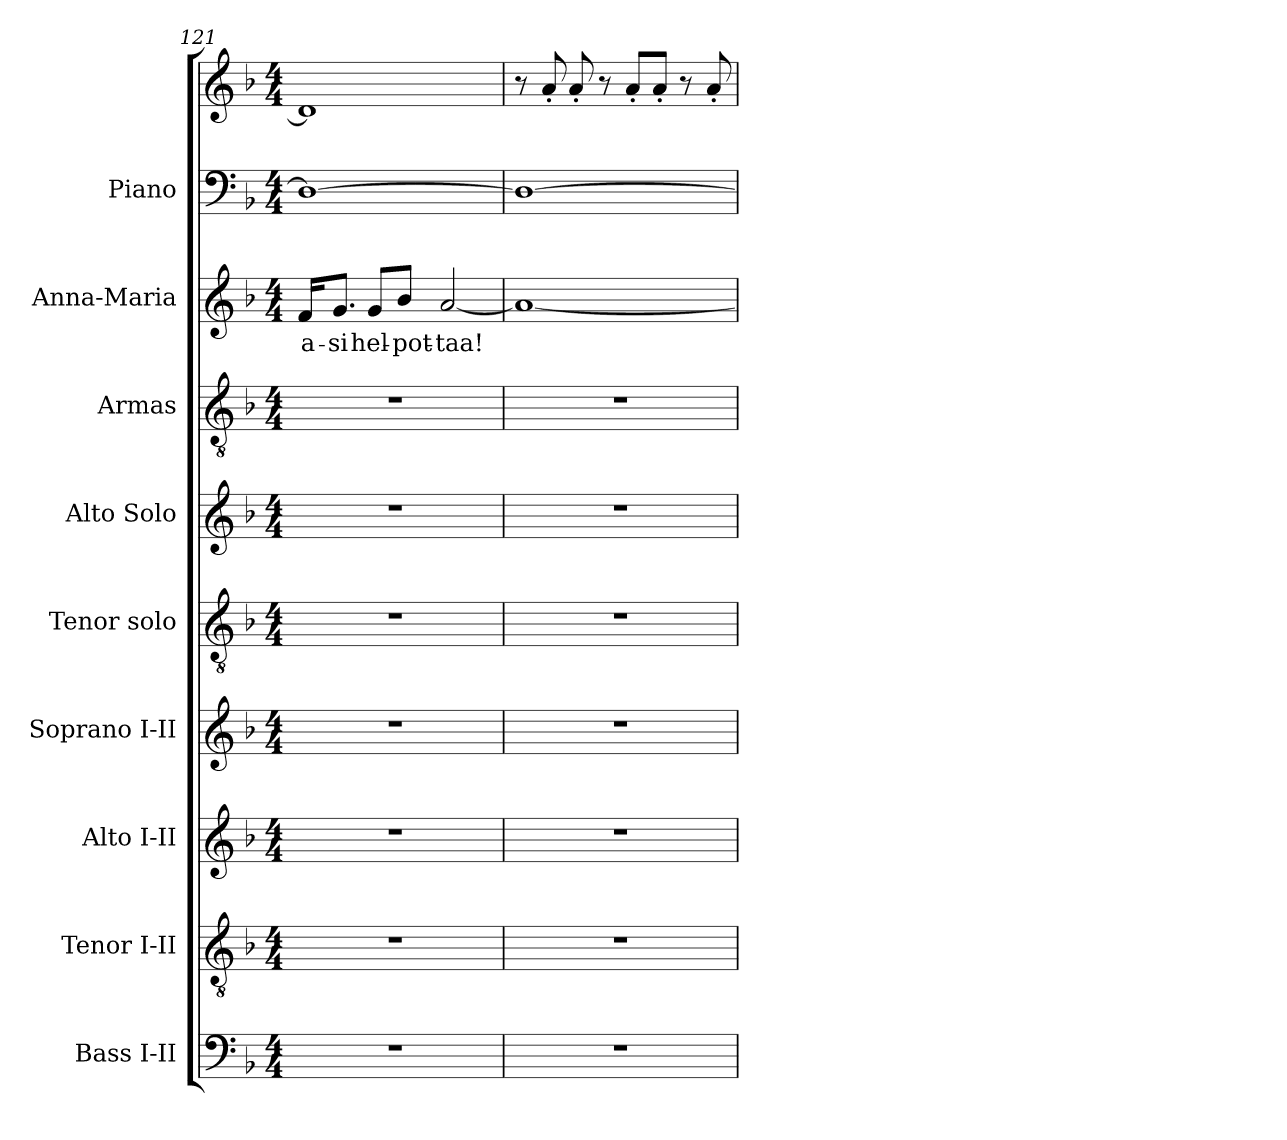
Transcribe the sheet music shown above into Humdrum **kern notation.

**kern	**kern	**kern	**kern	**kern	**kern	**kern	**kern	**text	**kern	**kern
*part9	*part8	*part7	*part6	*part5	*part4	*part3	*part2	*part2	*part1	*part1
*staff10	*staff9	*staff8	*staff7	*staff6	*staff5	*staff4	*staff3	*staff3	*staff2	*staff1
*I"Bass I-II	*I"Tenor I-II	*I"Alto I-II	*I"Soprano I-II	*I"Tenor solo	*I"Alto Solo	*I"Armas	*I"Anna-Maria	*	*I"Piano	*
*I'B.	*I'T.	*I'A.	*I'S.	*I'T. Solo	*I'A. Solo	*I'Armas	*I'A-M	*	*I'Pno.	*
*clefF4	*clefGv2	*clefG2	*clefG2	*clefGv2	*clefG2	*clefGv2	*clefG2	*	*clefF4	*clefG2
*	*ITrd7c12	*	*	*ITrd7c12	*	*ITrd7c12	*	*	*	*
*k[b-]	*k[b-]	*k[b-]	*k[b-]	*k[b-]	*k[b-]	*k[b-]	*k[b-]	*	*k[b-]	*k[b-]
*F:	*F:	*F:	*F:	*F:	*F:	*F:	*F:	*	*F:	*F:
*M4/4	*M4/4	*M4/4	*M4/4	*M4/4	*M4/4	*M4/4	*M4/4	*	*M4/4	*M4/4
=121	=121	=121	=121	=121	=121	=121	=121	=121	=121	=121
!	!	!	!	!	!	!	!	!LO:LY:b:color=#000000	!	!
1r	1r	1r	1r	1r	1r	1r	16fi/KL	-a-	1Di_>	1di]
!	!	!	!	!	!	!	!	!LO:LY:b:color=#000000	!	!
.	.	.	.	.	.	.	8.gi/J	-si	.	.
!	!	!	!	!	!	!	!	!LO:LY:b:color=#000000	!	!
.	.	.	.	.	.	.	8gi/L	hel-	.	.
!	!	!	!	!	!	!	!	!LO:LY:b:color=#000000	!	!
.	.	.	.	.	.	.	8b-i/J	-pot-	.	.
!	!	!	!	!	!	!	!	!LO:LY:b:color=#000000	!	!
.	.	.	.	.	.	.	[<2ai/	-taa!	.	.
=122	=122	=122	=122	=122	=122	=122	=122	=122	=122	=122
1r	1r	1r	1r	1r	1r	1r	1ai_<	.	1Di_>	8r
.	.	.	.	.	.	.	.	.	.	8a'i/
.	.	.	.	.	.	.	.	.	.	8a'i/
.	.	.	.	.	.	.	.	.	.	8r
.	.	.	.	.	.	.	.	.	.	8a'i/L
.	.	.	.	.	.	.	.	.	.	8a'i/J
.	.	.	.	.	.	.	.	.	.	8r
.	.	.	.	.	.	.	.	.	.	8a'i/
=	=	=	=	=	=	=	=	=	=	=
*-	*-	*-	*-	*-	*-	*-	*-	*-	*-	*-
